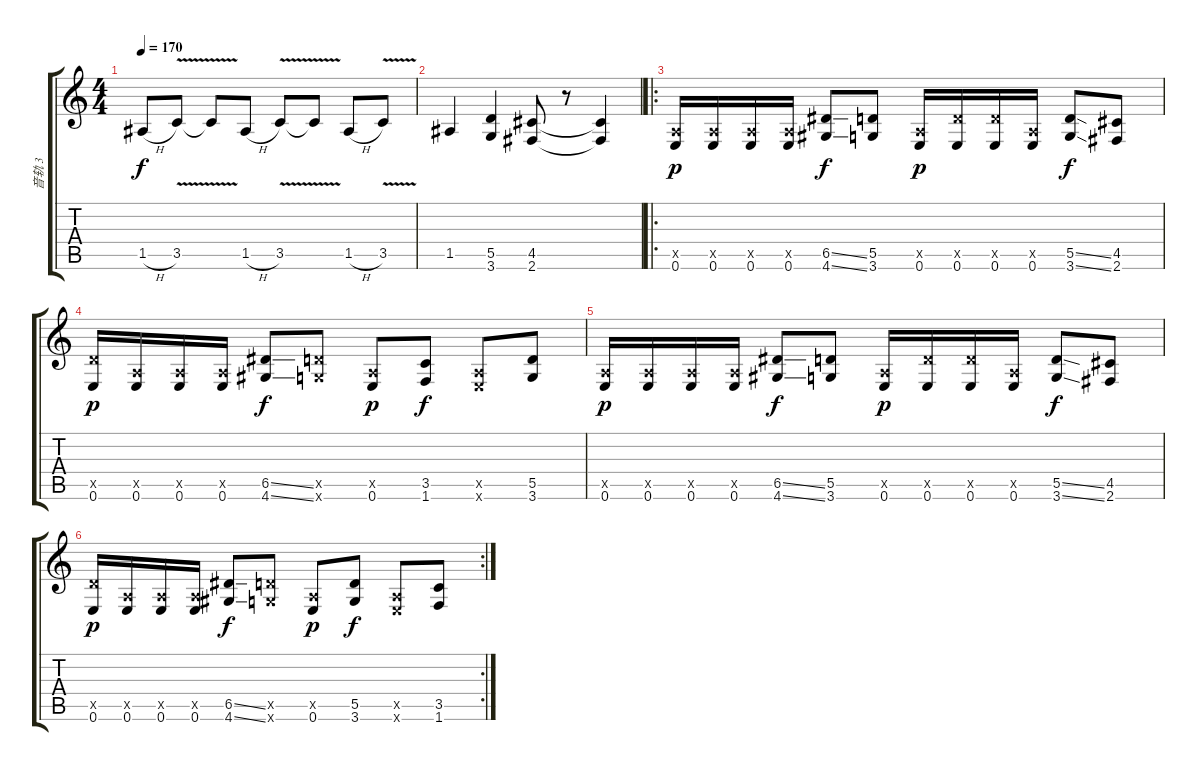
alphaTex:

\track ("音轨 3" "音轨 3") {instrument distortionguitar}
\staff {score tabs}
\tuning (E4 B3 G3 D3 A2 E2) {hide}
\ts (4 4)
\tempo 170
\clef g2
\ks c
1.5{h}.8{dy f} 3.5{v}.8 3.5{t}.8 1.5{h}.8 3.5{v}.8 3.5{t}.8 1.5{h}.8 3.5{v}.8 |
1.5.4 (5.5 3.6).4 (4.5 2.6).8 r.8 (4.5{t} 2.6{t}).4 |
\ro
(0.5{x} 0.6).16{dy p} (0.5{x} 0.6).16 (0.5{x} 0.6).16 (0.5{x} 0.6).16 (6.5{ss} 4.6{ss}).8{dy f} (5.5 3.6).8 (0.5{x} 0.6).16{dy p} (5.5{x} 0.6).16 (5.5{x} 0.6).16 (0.5{x} 0.6).16 (5.5{ss} 3.6{ss}).8{dy f} (4.5 2.6).8 |
(5.5{x} 0.6).16{dy p} (0.5{x} 0.6).16 (0.5{x} 0.6).16 (0.5{x} 0.6).16 (6.5{ss} 4.6{ss}).8{dy f} (5.5{x} 3.6{x}).8 (0.5{x} 0.6).8{dy p} (3.5 1.6).8{dy f} (0.5{x} 0.6{x}).8 (5.5 3.6).8 |
(0.5{x} 0.6).16{dy p} (0.5{x} 0.6).16 (0.5{x} 0.6).16 (0.5{x} 0.6).16 (6.5{ss} 4.6{ss}).8{dy f} (5.5 3.6).8 (0.5{x} 0.6).16{dy p} (5.5{x} 0.6).16 (5.5{x} 0.6).16 (0.5{x} 0.6).16 (5.5{ss} 3.6{ss}).8{dy f} (4.5 2.6).8 |
\rc 2
(5.5{x} 0.6).16{dy p} (0.5{x} 0.6).16 (0.5{x} 0.6).16 (0.5{x} 0.6).16 (6.5{ss} 4.6{ss}).8{dy f} (5.5{x} 3.6{x}).8 (0.5{x} 0.6).8{dy p} (5.5 3.6).8{dy f} (0.5{x} 0.6{x}).8 (3.5 1.6).8
